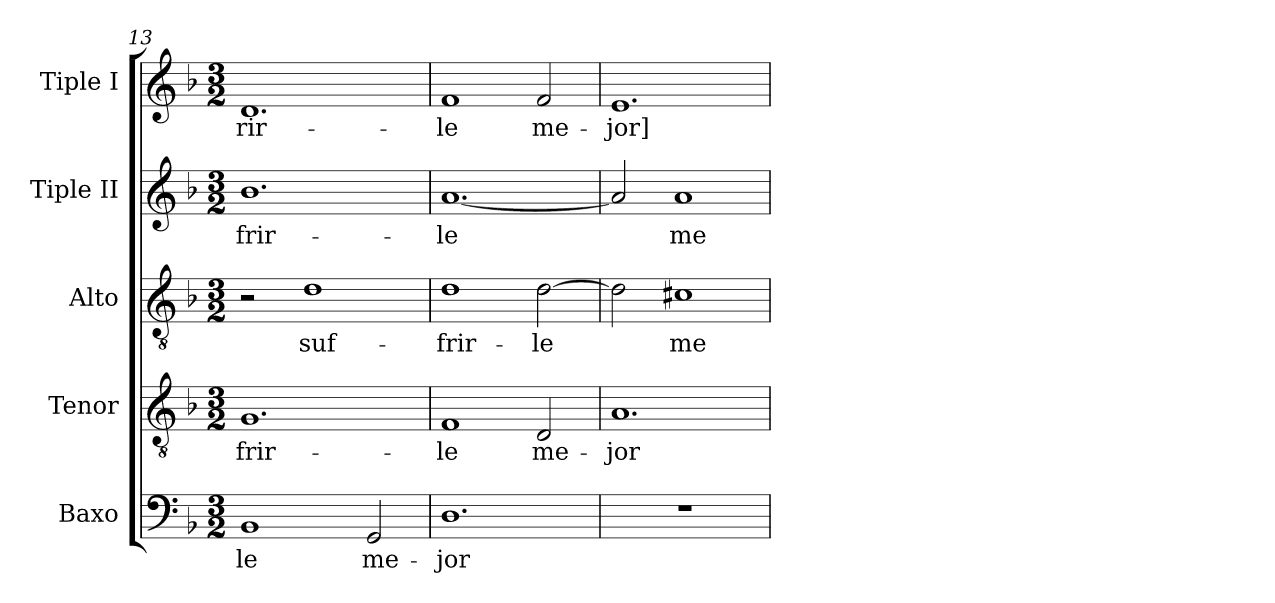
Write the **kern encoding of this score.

**kern	**text	**kern	**text	**kern	**text	**kern	**text	**kern	**text
*part5	*part5	*part4	*part4	*part3	*part3	*part2	*part2	*part1	*part1
*staff5	*staff5	*staff4	*staff4	*staff3	*staff3	*staff2	*staff2	*staff1	*staff1
*I"Baxo	*	*I"Tenor	*	*I"Alto	*	*I"Tiple II	*	*I"Tiple I	*
*I'B.	*	*I'T.	*	*I'A.	*	*I'II.	*	*I'I.	*
*clefF4	*	*clefGv2	*	*clefGv2	*	*clefG2	*	*clefG2	*
*	*	*ITrd7c12	*	*ITrd7c12	*	*	*	*	*
*k[b-]	*	*k[b-]	*	*k[b-]	*	*k[b-]	*	*k[b-]	*
*F:	*	*F:	*	*F:	*	*F:	*	*F:	*
*M3/2	*	*M3/2	*	*M3/2	*	*M3/2	*	*M3/2	*
=13	=13	=13	=13	=13	=13	=13	=13	=13	=13
!	!LO:LY:b	!	!LO:LY:b	!	!	!	!LO:LY:b	!	!LO:LY:b
1BB-	-le	1.GG	frir-	2r	.	1.b-	frir-	1.d	rir-
!	!	!	!	!	!LO:LY:b	!	!	!	!
.	.	.	.	1D	-suf-	.	.	.	.
!	!LO:LY:b	!	!	!	!	!	!	!	!
2GG/	me-	.	.	.	.	.	.	.	.
=14	=14	=14	=14	=14	=14	=14	=14	=14	=14
!	!LO:LY:b	!	!LO:LY:b	!	!LO:LY:b	!	!LO:LY:b	!	!LO:LY:b
1.D	jor	1FF	-le	1D	frir-	[<1.a	-le	1f	-le
!	!	!	!LO:LY:b	!	!LO:LY:b	!	!	!	!LO:LY:b
.	.	2DD/	me-	[>2D\	-le	.	.	2f/	me-
=15	=15	=15	=15	=15	=15	=15	=15	=15	=15
!LO:N:vis=1	!	!	!LO:LY:b	!	!	!	!	!	!LO:LY:b
1.r	.	1.AA	jor	2D\]	.	2a/]	.	1.e	jor]
!	!	!	!	!	!LO:LY:b	!	!LO:LY:b	!	!
.	.	.	.	1C#X	me-	1a	me-	.	.
=	=	=	=	=	=	=	=	=	=
*-	*-	*-	*-	*-	*-	*-	*-	*-	*-
